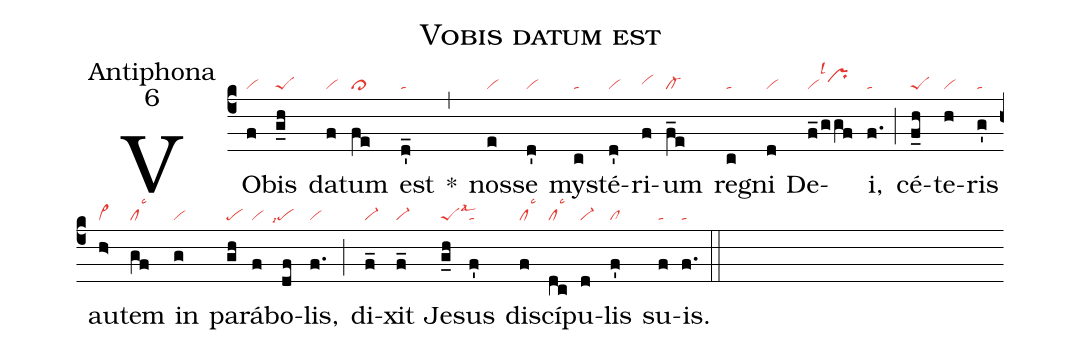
name:Vobis datum est;
office-part:Antiphona;
mode:6;
nabc-lines:1;
%%
(c4)
VO(f|vi)bis(g_h|peS) da(f|vi)tum(fe|cl>) est(d_'|ta) *(,)
nos(e|vi)se(d'|vi) my(c|ta)sté(d'|vi)ri(f|vihh)um(f_e|cl-) re(c|ta)gni(d|vi) De(f_/ggf|viprhilsl1)i,(f.|ta) (;)
cé(f_h|peS)te(h|vi)ris(g'|ta) au(h>|vi>)tem(gf|cllsc3) in(g|vi) pa(gh|pe)rá(f|vi)bo(df|```pelsi7)lis,(f.|vi) (;)
di(f_|vi-)xit(f_|vi-) Je(g_h|peSlsal3)sus(f'|ta) di(f|cllsc3)scí(dc|cllsc3)pu(d|vi-)lis(f'|cl) su(f|ta)is.(f.|ta) (::)
